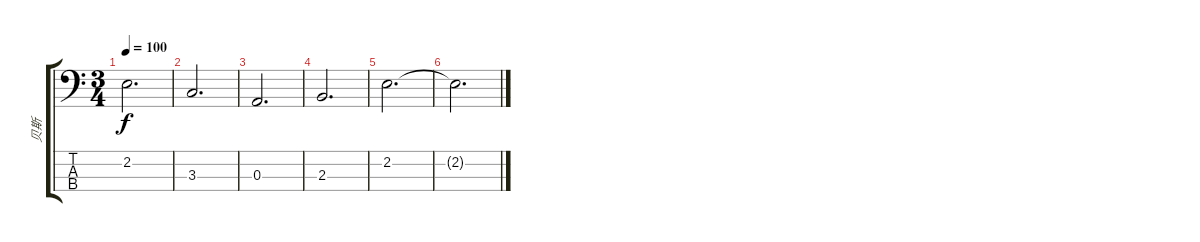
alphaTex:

\track ("贝斯" "贝斯") {instrument electricbassfinger}
\staff {score tabs}
\tuning (G2 D2 A1 E1) {hide}
\ts (3 4)
\tempo 100
\clef f4
\ks c
2.2.2{d dy f} |
3.3.2{d} |
0.3.2{d} |
2.3.2{d} |
2.2.2{d} |
2.2{t}.2{d}
